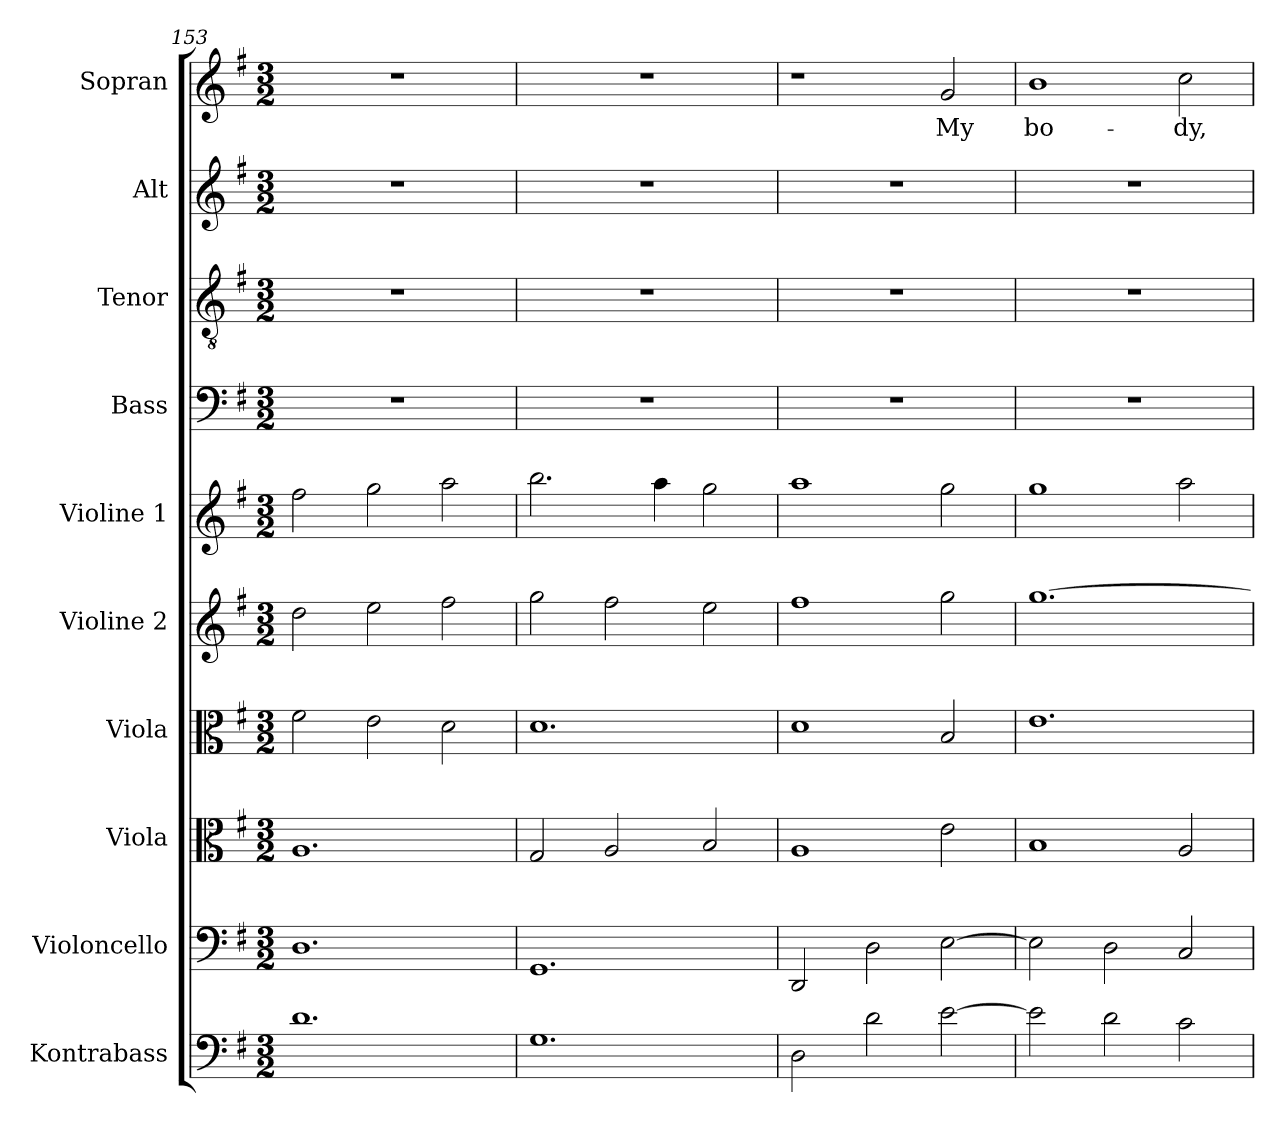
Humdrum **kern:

**kern	**kern	**kern	**kern	**kern	**kern	**kern	**kern	**kern	**kern	**text
*part10	*part9	*part8	*part7	*part6	*part5	*part4	*part3	*part2	*part1	*part1
*staff10	*staff9	*staff8	*staff7	*staff6	*staff5	*staff4	*staff3	*staff2	*staff1	*staff1
*I"Kontrabass	*I"Violoncello	*I"Viola	*I"Viola	*I"Violine 2	*I"Violine 1	*I"Bass	*I"Tenor	*I"Alt	*I"Sopran	*
*I'Kb.	*I'Vc.	*I'Vla.	*I'Vla.	*I'Vl. 2	*I'Vl. 1	*I'B.	*I'T.	*I'A.	*I'S.	*
*clefF4	*clefF4	*clefC3	*clefC3	*clefG2	*clefG2	*clefF4	*clefGv2	*clefG2	*clefG2	*
*ITrd7c12	*	*	*	*	*	*	*ITrd7c12	*	*	*
*k[f#]	*k[f#]	*k[f#]	*k[f#]	*k[f#]	*k[f#]	*k[f#]	*k[f#]	*k[f#]	*k[f#]	*
*G:	*G:	*G:	*G:	*G:	*G:	*G:	*G:	*G:	*G:	*
*M3/2	*M3/2	*M3/2	*M3/2	*M3/2	*M3/2	*M3/2	*M3/2	*M3/2	*M3/2	*
=153	=153	=153	=153	=153	=153	=153	=153	=153	=153	=153
!	!	!	!	!	!	!LO:N:vis=1	!LO:N:vis=1	!LO:N:vis=1	!LO:N:vis=1	!
1.Di	1.Di	1.Ai	2f#i\	2ddi\	2ff#i\	1.r	1.r	1.r	1.r	.
.	.	.	2ei\	2eei\	2ggi\	.	.	.	.	.
.	.	.	2di\	2ff#i\	2aai\	.	.	.	.	.
=154	=154	=154	=154	=154	=154	=154	=154	=154	=154	=154
!	!	!	!	!	!	!LO:N:vis=1	!LO:N:vis=1	!LO:N:vis=1	!LO:N:vis=1	!
1.GGi	1.GGi	2Gi/	1.di	2ggi\	2.bbi\	1.r	1.r	1.r	1.r	.
.	.	2Ai/	.	2ff#i\	.	.	.	.	.	.
.	.	.	.	.	4aai\	.	.	.	.	.
.	.	2Bi/	.	2eei\	2ggi\	.	.	.	.	.
!!LO:PB:g=z
=155	=155	=155	=155	=155	=155	=155	=155	=155	=155	=155
!	!	!	!	!	!	!LO:N:vis=1	!LO:N:vis=1	!LO:N:vis=1	!	!
2DDi\	2DDi/	1Ai	1di	1ff#i	1aai	1.r	1.r	1.r	1r	.
2Di\	2Di\	.	.	.	.	.	.	.	.	.
!	!	!	!	!	!	!	!	!	!	!LO:LY:b:color=#000000
[2Ei\	[2Ei\	2ei\	2Bi/	2ggi\	2ggi\	.	.	.	2gi/	My
=156	=156	=156	=156	=156	=156	=156	=156	=156	=156	=156
!	!	!	!	!	!	!LO:N:vis=1	!LO:N:vis=1	!LO:N:vis=1	!	!
!	!	!	!	!	!	!	!	!	!	!LO:LY:b:color=#000000
2Ei\]	2Ei\]	1Bi	1.ei	[1.ggi	1ggi	1.r	1.r	1.r	1bi	bo-
2Di\	2Di\	.	.	.	.	.	.	.	.	.
!	!	!	!	!	!	!	!	!	!	!LO:LY:b:color=#000000
2Ci\	2Ci/	2Ai/	.	.	2aai\	.	.	.	2cci\	-dy,
=	=	=	=	=	=	=	=	=	=	=
*-	*-	*-	*-	*-	*-	*-	*-	*-	*-	*-
